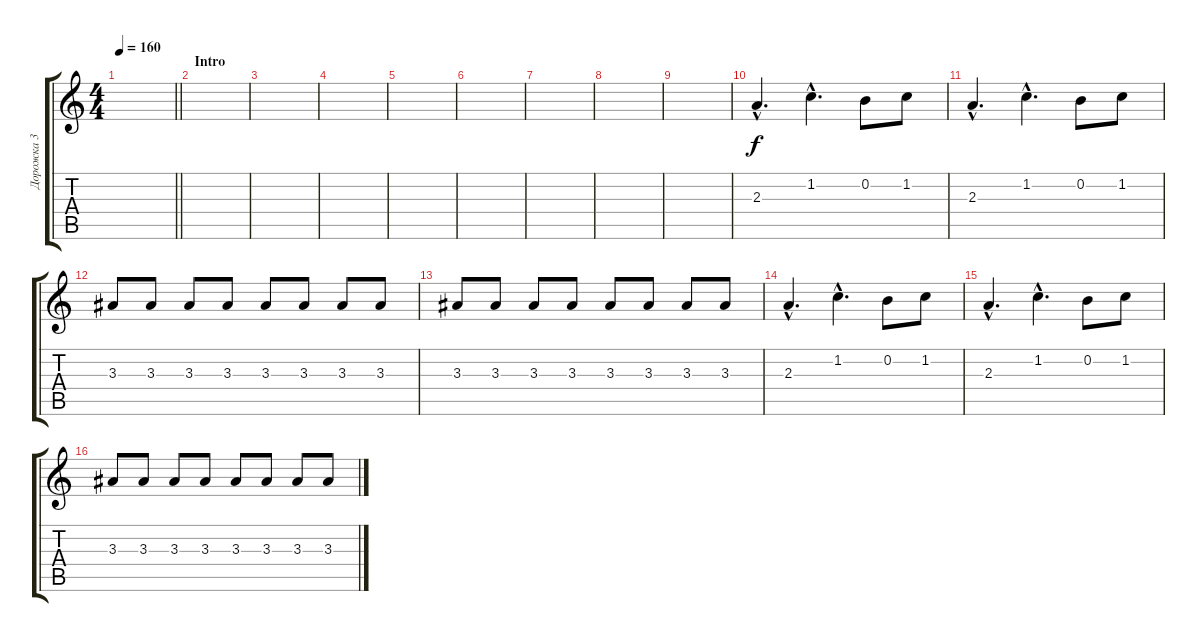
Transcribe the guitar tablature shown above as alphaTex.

\track ("Дорожка 3" "Дорожка 3") {instrument acousticguitarsteel}
\staff {score tabs}
\tuning (E4 B3 G3 D3 A2 E2) {hide}
\ts (4 4)
\tempo 160
\clef g2
\barLineRight lightlight
\ks c
|
\section ("" "Intro")
|
|
|
|
|
|
|
|
2.3{hac}.4{d} 1.2{hac}.4{d} 0.2.8 1.2.8 |
2.3{hac}.4{d} 1.2{hac}.4{d} 0.2.8 1.2.8 |
3.3.8 3.3.8 3.3.8 3.3.8 3.3.8 3.3.8 3.3.8 3.3.8 |
3.3.8 3.3.8 3.3.8 3.3.8 3.3.8 3.3.8 3.3.8 3.3.8 |
2.3{hac}.4{d} 1.2{hac}.4{d} 0.2.8 1.2.8 |
2.3{hac}.4{d} 1.2{hac}.4{d} 0.2.8 1.2.8 |
3.3.8 3.3.8 3.3.8 3.3.8 3.3.8 3.3.8 3.3.8 3.3.8
